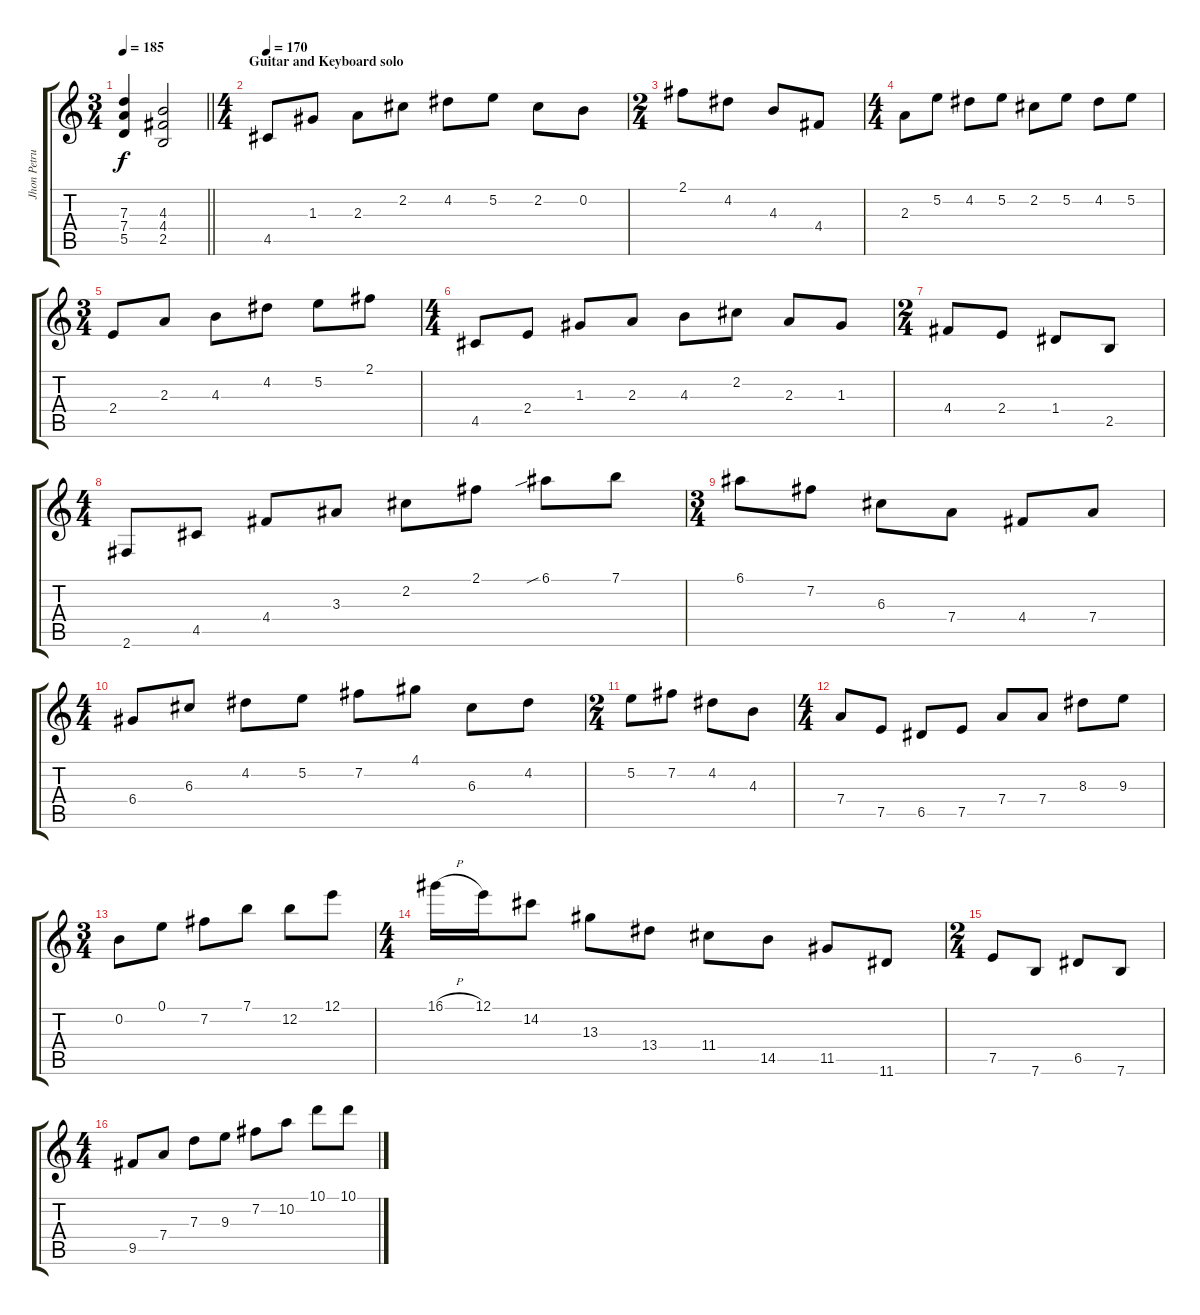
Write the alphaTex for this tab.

\track ("Jhon Petrucci" "Jhon Petru") {instrument distortionguitar}
\staff {score tabs}
\tuning (E4 B3 G3 D3 A2 E2) {hide}
\ts (3 4)
\tempo 185
\clef g2
\barLineRight lightlight
\ks c
(7.3{t} 7.4{t} 5.5{t}).4{dy f} (4.3 4.4 2.5).2 |
\ts (4 4)
\section ("" "Guitar and Keyboard solo")
\tempo 170
4.5.8 1.3.8 2.3.8 2.2.8 4.2.8 5.2.8 2.2.8 0.2.8 |
\ts (2 4)
2.1.8 4.2.8 4.3.8 4.4.8 |
\ts (4 4)
2.3.8 5.2.8 4.2.8 5.2.8 2.2.8 5.2.8 4.2.8 5.2.8 |
\ts (3 4)
2.4.8 2.3.8 4.3.8 4.2.8 5.2.8 2.1.8 |
\ts (4 4)
4.5.8 2.4.8 1.3.8 2.3.8 4.3.8 2.2.8 2.3.8 1.3.8 |
\ts (2 4)
4.4.8 2.4.8 1.4.8 2.5.8 |
\ts (4 4)
2.6.8 4.5.8 4.4.8 3.3.8 2.2.8 2.1.8 6.1{sib}.8 7.1.8 |
\ts (3 4)
6.1.8 7.2.8 6.3.8 7.4.8 4.4.8 7.4.8 |
\ts (4 4)
6.4.8 6.3.8 4.2.8 5.2.8 7.2.8 4.1.8 6.3.8 4.2.8 |
\ts (2 4)
5.2.8 7.2.8 4.2.8 4.3.8 |
\ts (4 4)
7.4.8 7.5.8 6.5.8 7.5.8 7.4.8 7.4.8 8.3.8 9.3.8 |
\ts (3 4)
0.2.8 0.1.8 7.2.8 7.1.8 12.2.8 12.1.8 |
\ts (4 4)
16.1{h}.16 12.1.16 14.2.8 13.3.8 13.4.8 11.4.8 14.5.8 11.5.8 11.6.8 |
\ts (2 4)
7.5.8 7.6.8 6.5.8 7.6.8 |
\ts (4 4)
9.5.8 7.4.8 7.3.8 9.3.8 7.2.8 10.2.8 10.1.8 10.1.8
